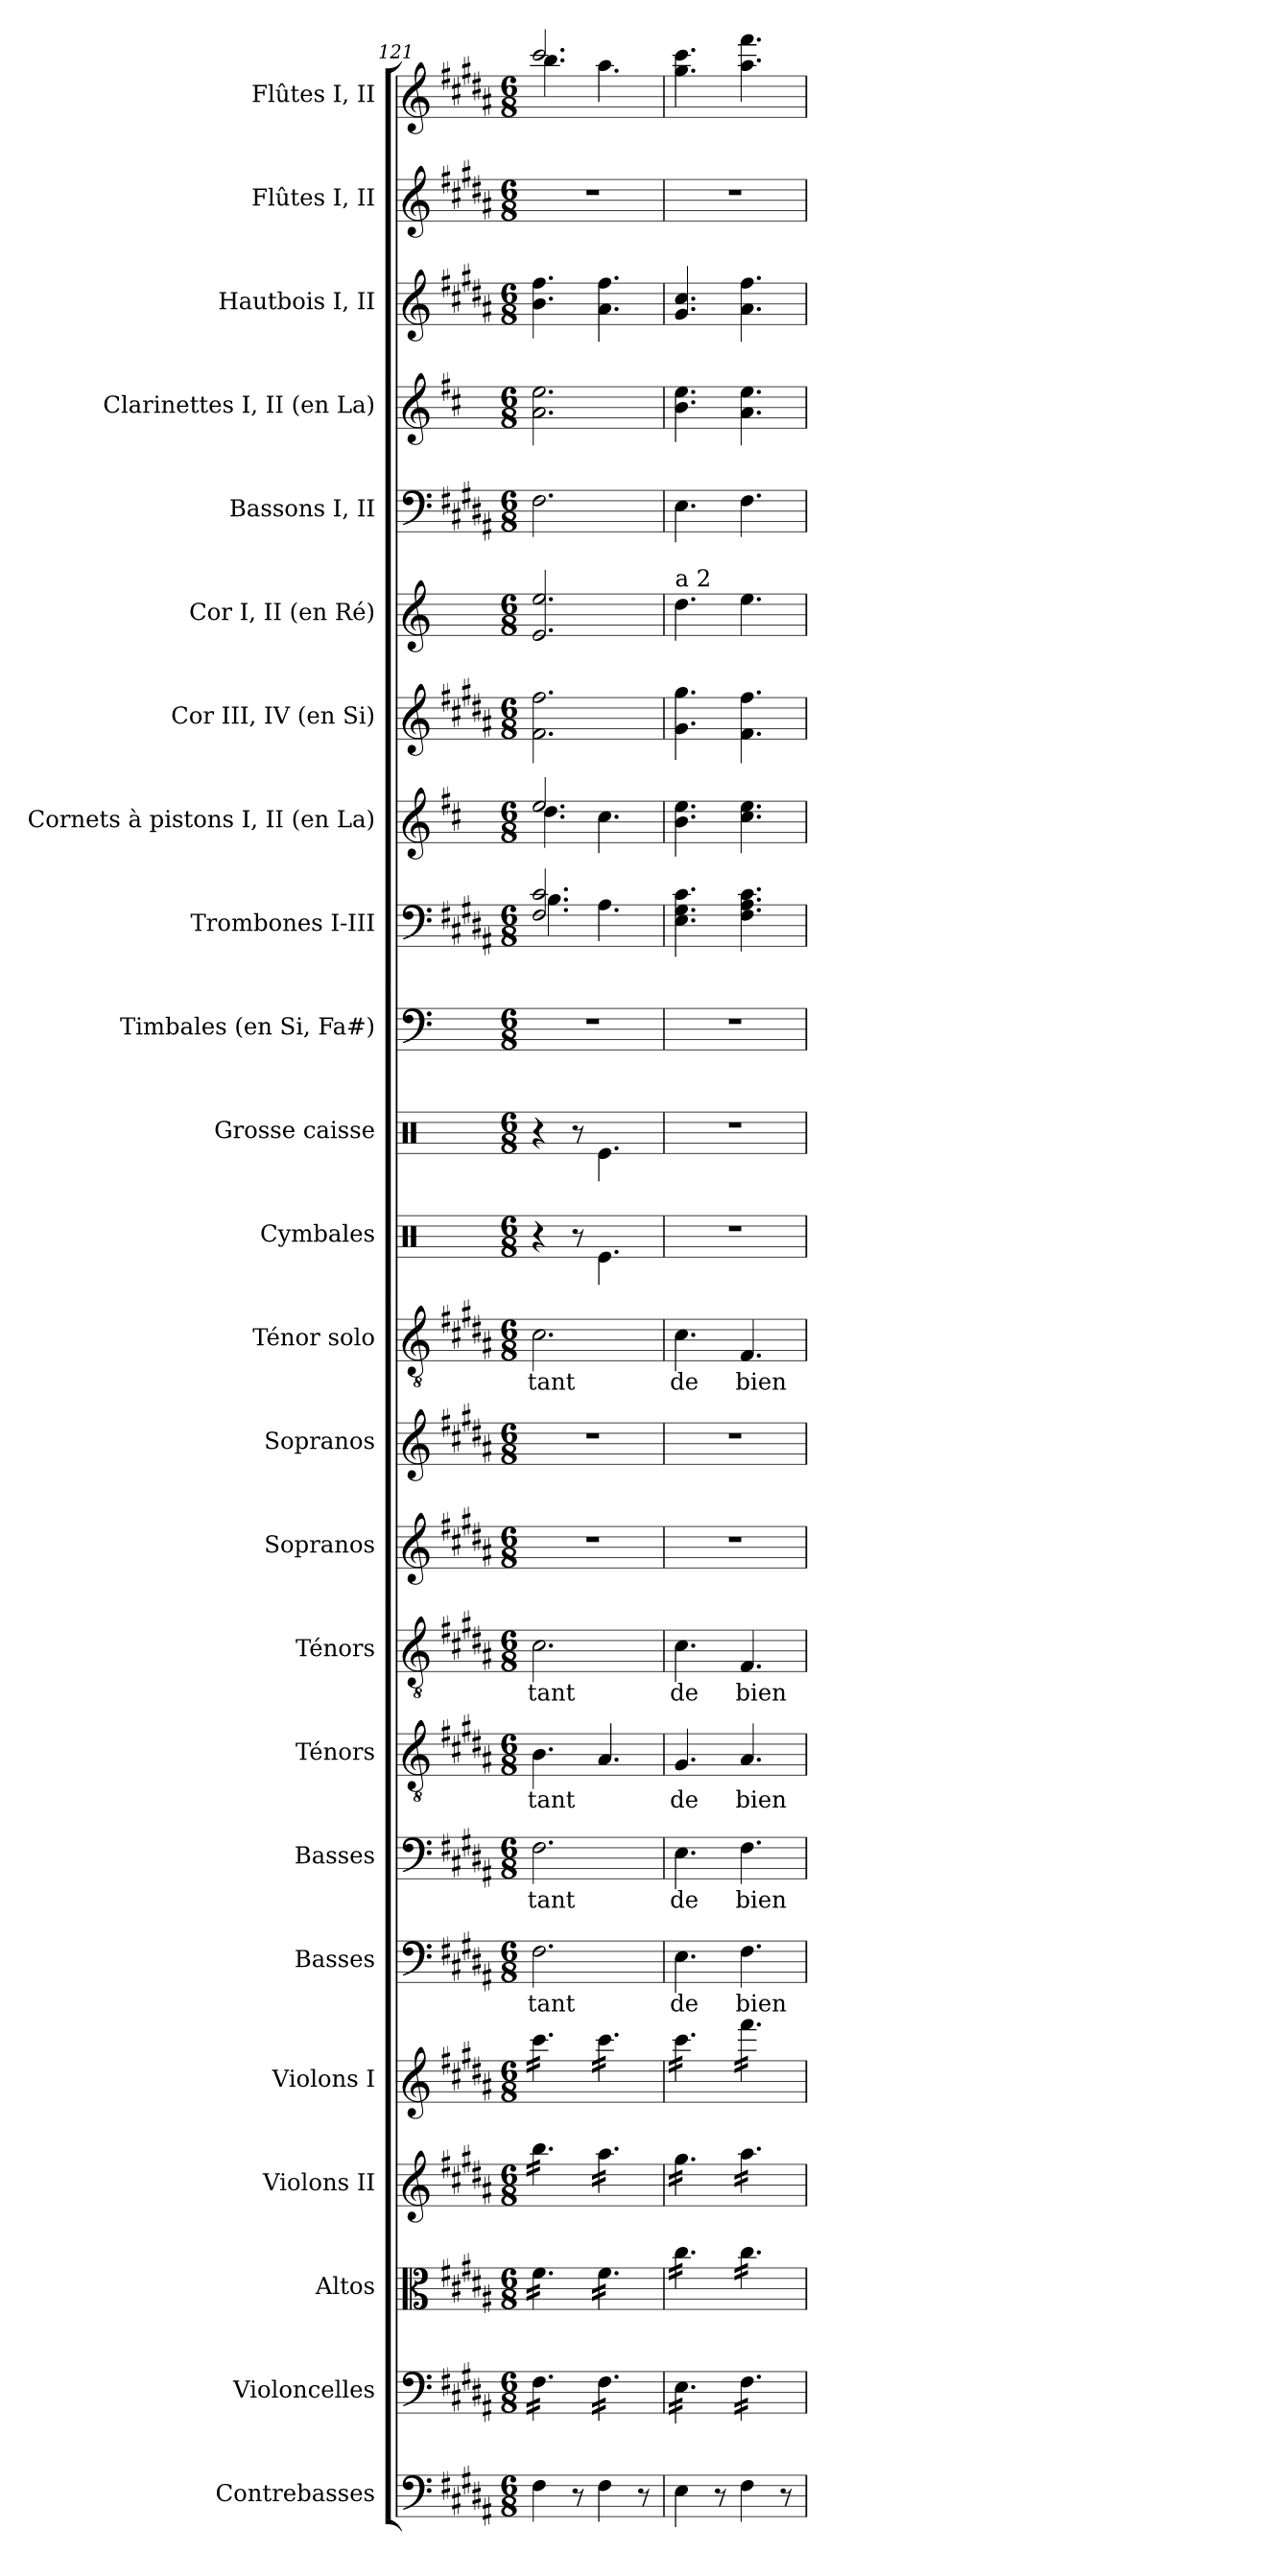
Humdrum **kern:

**kern	**kern	**kern	**kern	**kern	**kern	**text	**kern	**text	**kern	**text	**kern	**text	**kern	**kern	**kern	**text	**kern	**kern	**kern	**kern	**kern	**kern	**kern	**kern	**kern	**kern	**kern	**kern
*part24	*part23	*part22	*part21	*part20	*part19	*part19	*part18	*part18	*part17	*part17	*part16	*part16	*part15	*part14	*part13	*part13	*part12	*part11	*part10	*part9	*part8	*part7	*part6	*part5	*part4	*part3	*part2	*part1
*staff24	*staff23	*staff22	*staff21	*staff20	*staff19	*staff19	*staff18	*staff18	*staff17	*staff17	*staff16	*staff16	*staff15	*staff14	*staff13	*staff13	*staff12	*staff11	*staff10	*staff9	*staff8	*staff7	*staff6	*staff5	*staff4	*staff3	*staff2	*staff1
*I"Contrebasses	*I"Violoncelles	*I"Altos	*I"Violons II	*I"Violons I	*I"Basses	*	*I"Basses	*	*I"Ténors	*	*I"Ténors	*	*I"Sopranos	*I"Sopranos	*I"Ténor solo	*	*I"Cymbales	*I"Grosse caisse	*I"Timbales (en Si, Fa#)	*I"Trombones I-III	*I"Cornets à pistons I, II (en La)	*I"Cor III, IV (en Si)	*I"Cor I, II (en Ré)	*I"Bassons I, II	*I"Clarinettes I, II (en La)	*I"Hautbois I, II	*I"Flûtes I, II	*I"Flûtes I, II
*I'Cb.	*I'Vlles	*I'Altos	*I'Vns II	*I'Vns I	*I'Basses	*	*I'Basses	*	*I'Tén.	*	*I'Tén.	*	*I'Sopr.	*I'Sopr.	*I'Tén. solo	*	*I'Cym.	*I'G. c.	*I'Timb.	*I'Trb.	*I'C.à p. (La)	*I'Cor (Si)	*I'Cor (Ré)	*I'Bns	*I'Cl. (La)	*I'Hb.	*I'Fl.	*I'Fl.
*clefF4	*clefF4	*clefC3	*clefG2	*clefG2	*clefF4	*	*clefF4	*	*clefGv2	*	*clefGv2	*	*clefG2	*clefG2	*clefGv2	*	*clefX	*clefX	*clefF4	*clefF4	*clefG2	*clefG2	*clefG2	*clefF4	*clefG2	*clefG2	*clefG2	*clefG2
*ITrd7c12	*	*	*	*	*	*	*	*	*ITrd7c12	*	*ITrd7c12	*	*	*	*ITrd7c12	*	*	*	*	*	*ITrd2c3	*ITrd8c13	*ITrd6c10	*	*ITrd2c3	*	*	*
*k[f#c#g#d#a#]	*k[f#c#g#d#a#]	*k[f#c#g#d#a#]	*k[f#c#g#d#a#]	*k[f#c#g#d#a#]	*k[f#c#g#d#a#]	*	*k[f#c#g#d#a#]	*	*k[f#c#g#d#a#]	*	*k[f#c#g#d#a#]	*	*k[f#c#g#d#a#]	*k[f#c#g#d#a#]	*k[f#c#g#d#a#]	*	*k[]	*k[]	*k[]	*k[f#c#g#d#a#]	*k[f#c#g#d#a#]	*k[f#c#g#d#a#]	*k[f#c#]	*k[f#c#g#d#a#]	*k[f#c#g#d#a#]	*k[f#c#g#d#a#]	*k[f#c#g#d#a#]	*k[f#c#g#d#a#]
*B:	*B:	*B:	*B:	*B:	*B:	*	*B:	*	*B:	*	*B:	*	*B:	*B:	*B:	*	*C:	*C:	*C:	*B:	*B:	*B:	*D:	*B:	*B:	*B:	*B:	*B:
*M6/8	*M6/8	*M6/8	*M6/8	*M6/8	*M6/8	*	*M6/8	*	*M6/8	*	*M6/8	*	*M6/8	*M6/8	*M6/8	*	*M6/8	*M6/8	*M6/8	*M6/8	*M6/8	*M6/8	*M6/8	*M6/8	*M6/8	*M6/8	*M6/8	*M6/8
=121	=121	=121	=121	=121	=121	=121	=121	=121	=121	=121	=121	=121	=121	=121	=121	=121	=121	=121	=121	=121	=121	=121	=121	=121	=121	=121	=121	=121
!	!	!	!	!	!	!LO:LY:b:color=#000000	!	!	!	!	!	!	!	!	!	!	!	!	!	!	!	!	!	!	!	!	!	!
!	!	!	!	!	!	!	!	!LO:LY:b:color=#000000	!	!	!	!	!	!	!	!	!	!	!	!	!	!	!	!	!	!	!	!
!	!	!	!	!	!	!	!	!	!	!LO:LY:b:color=#000000	!	!	!	!	!	!	!	!	!	!	!	!	!	!	!	!	!	!
!	!	!	!	!	!	!	!	!	!	!	!	!LO:LY:b:color=#000000	!LO:N:vis=1	!LO:N:vis=1	!	!	!	!	!	!	!	!	!	!	!	!	!	!
!	!	!	!	!	!	!	!	!	!	!	!	!	!	!	!	!LO:LY:b:color=#000000	!	!	!LO:N:vis=1	!	!	!	!	!	!	!	!LO:N:vis=1	!
*	*	*	*	*	*	*	*	*	*	*	*	*	*	*	*	*	*	*	*	*^	*^	*	*	*	*	*	*	*^
*	*tremolo	*	*	*	*	*	*	*	*	*	*	*	*	*	*	*	*	*	*	*	*	*	*	*	*	*	*	*	*	*	*
*	*	*tremolo	*	*	*	*	*	*	*	*	*	*	*	*	*	*	*	*	*	*	*	*	*	*	*	*	*	*	*	*	*
*	*	*	*tremolo	*	*	*	*	*	*	*	*	*	*	*	*	*	*	*	*	*	*	*	*	*	*	*	*	*	*	*	*
*	*	*	*	*tremolo	*	*	*	*	*	*	*	*	*	*	*	*	*	*	*	*	*	*	*	*	*	*	*	*	*	*	*
4FF#i\	16F#i\LL	16f#i\LL	16bbi\LL	16ccc#i\LL	2.F#i\	tant	2.F#i\	tant	4.BBi\	tant	2.C#i\	tant	2.r	2.r	2.C#i\	tant	4r	4r	2.r	2.F#i/ 2.c#i	4.Bi\	2.cc#i/	4.bi\	2.F#i\ 2.f#i	2.F#i/ 2.f#i	2.F#i\	2.f#i\ 2.cc#i	4.bi\ 4.ff#i	2.r	2.ccc#i/	4.bbi\
.	16F#i\	16f#i\	16bbi\	16ccc#i\	.	.	.	.	.	.	.	.	.	.	.	.	.	.	.	.	.	.	.	.	.	.	.	.	.	.	.
.	16F#i\	16f#i\	16bbi\	16ccc#i\	.	.	.	.	.	.	.	.	.	.	.	.	.	.	.	.	.	.	.	.	.	.	.	.	.	.	.
.	16F#i\	16f#i\	16bbi\	16ccc#i\	.	.	.	.	.	.	.	.	.	.	.	.	.	.	.	.	.	.	.	.	.	.	.	.	.	.	.
8r	16F#i\	16f#i\	16bbi\	16ccc#i\	.	.	.	.	.	.	.	.	.	.	.	.	8r	8r	.	.	.	.	.	.	.	.	.	.	.	.	.
.	16F#i\JJ	16f#i\JJ	16bbi\JJ	16ccc#i\JJ	.	.	.	.	.	.	.	.	.	.	.	.	.	.	.	.	.	.	.	.	.	.	.	.	.	.	.
4FF#i\	16F#i\LL	16f#i\LL	16aa#i\LL	16ccc#i\LL	.	.	.	.	4.AA#i/	.	.	.	.	.	.	.	4.Rei\	4.Rei\	.	.	4.A#i\	.	4.a#i\	.	.	.	.	4.a#i\ 4.ff#i	.	.	4.aa#i\
.	16F#i\	16f#i\	16aa#i\	16ccc#i\	.	.	.	.	.	.	.	.	.	.	.	.	.	.	.	.	.	.	.	.	.	.	.	.	.	.	.
.	16F#i\	16f#i\	16aa#i\	16ccc#i\	.	.	.	.	.	.	.	.	.	.	.	.	.	.	.	.	.	.	.	.	.	.	.	.	.	.	.
.	16F#i\	16f#i\	16aa#i\	16ccc#i\	.	.	.	.	.	.	.	.	.	.	.	.	.	.	.	.	.	.	.	.	.	.	.	.	.	.	.
8r	16F#i\	16f#i\	16aa#i\	16ccc#i\	.	.	.	.	.	.	.	.	.	.	.	.	.	.	.	.	.	.	.	.	.	.	.	.	.	.	.
.	16F#i\JJ	16f#i\JJ	16aa#i\JJ	16ccc#i\JJ	.	.	.	.	.	.	.	.	.	.	.	.	.	.	.	.	.	.	.	.	.	.	.	.	.	.	.
*	*	*	*	*	*	*	*	*	*	*	*	*	*	*	*	*	*	*	*	*v	*v	*	*	*	*	*	*	*	*	*v	*v
*	*	*	*	*	*	*	*	*	*	*	*	*	*	*	*	*	*	*	*	*	*v	*v	*	*	*	*	*	*	*
=122	=122	=122	=122	=122	=122	=122	=122	=122	=122	=122	=122	=122	=122	=122	=122	=122	=122	=122	=122	=122	=122	=122	=122	=122	=122	=122	=122	=122
!	!	!	!	!	!	!LO:LY:b:color=#000000	!	!	!	!	!	!	!	!	!	!	!	!	!	!	!	!	!	!	!	!	!	!
!	!	!	!	!	!	!	!	!LO:LY:b:color=#000000	!	!	!	!	!	!	!	!	!	!	!	!	!	!	!	!	!	!	!	!
!	!	!	!	!	!	!	!	!	!	!LO:LY:b:color=#000000	!	!	!	!	!	!	!	!	!	!	!	!	!	!	!	!	!	!
!	!	!	!	!	!	!	!	!	!	!	!	!LO:LY:b:color=#000000	!LO:N:vis=1	!LO:N:vis=1	!	!	!	!	!	!	!	!	!	!	!	!	!	!
!	!	!	!	!	!	!	!	!	!	!	!	!	!	!	!	!	!	!	!	!	!	!	!LO:TX:a:t=a 2	!	!	!	!	!
!	!	!	!	!	!	!	!	!	!	!	!	!	!	!	!	!LO:LY:b:color=#000000	!LO:N:vis=1	!LO:N:vis=1	!LO:N:vis=1	!	!	!	!	!	!	!	!LO:N:vis=1	!
4EEi\	16Ei\LL	16cc#i\LL	16gg#i\LL	16ccc#i\LL	4.Ei\	de	4.Ei\	de	4.GG#i/	de	4.C#i\	de	2.r	2.r	4.C#i\	de	2.r	2.r	2.r	4.Ei\ 4.G#i 4.c#i	4.g#i\ 4.cc#i	4.G#i\ 4.g#i	4.ei\	4.Ei\	4.g#i\ 4.cc#i	4.g#i/ 4.cc#i	2.r	4.gg#i\ 4.ccc#i
.	16Ei\	16cc#i\	16gg#i\	16ccc#i\	.	.	.	.	.	.	.	.	.	.	.	.	.	.	.	.	.	.	.	.	.	.	.	.
.	16Ei\	16cc#i\	16gg#i\	16ccc#i\	.	.	.	.	.	.	.	.	.	.	.	.	.	.	.	.	.	.	.	.	.	.	.	.
.	16Ei\	16cc#i\	16gg#i\	16ccc#i\	.	.	.	.	.	.	.	.	.	.	.	.	.	.	.	.	.	.	.	.	.	.	.	.
8r	16Ei\	16cc#i\	16gg#i\	16ccc#i\	.	.	.	.	.	.	.	.	.	.	.	.	.	.	.	.	.	.	.	.	.	.	.	.
.	16Ei\JJ	16cc#i\JJ	16gg#i\JJ	16ccc#i\JJ	.	.	.	.	.	.	.	.	.	.	.	.	.	.	.	.	.	.	.	.	.	.	.	.
!	!	!	!	!	!	!LO:LY:b:color=#000000	!	!	!	!	!	!	!	!	!	!	!	!	!	!	!	!	!	!	!	!	!	!
!	!	!	!	!	!	!	!	!LO:LY:b:color=#000000	!	!	!	!	!	!	!	!	!	!	!	!	!	!	!	!	!	!	!	!
!	!	!	!	!	!	!	!	!	!	!LO:LY:b:color=#000000	!	!	!	!	!	!	!	!	!	!	!	!	!	!	!	!	!	!
!	!	!	!	!	!	!	!	!	!	!	!	!LO:LY:b:color=#000000	!	!	!	!	!	!	!	!	!	!	!	!	!	!	!	!
!	!	!	!	!	!	!	!	!	!	!	!	!	!	!	!	!LO:LY:b:color=#000000	!	!	!	!	!	!	!	!	!	!	!	!
4FF#i\	16F#i\LL	16cc#i\LL	16aa#i\LL	16fff#i\LL	4.F#i\	bien-	4.F#i\	bien-	4.AA#i/	bien-	4.FF#i/	bien-	.	.	4.FF#i/	bien-	.	.	.	4.F#i\ 4.A#i 4.c#i	4.a#i\ 4.cc#i	4.F#i\ 4.f#i	4.f#i\	4.F#i\	4.f#i\ 4.cc#i	4.a#i\ 4.ff#i	.	4.aa#i\ 4.fff#i
.	16F#i\	16cc#i\	16aa#i\	16fff#i\	.	.	.	.	.	.	.	.	.	.	.	.	.	.	.	.	.	.	.	.	.	.	.	.
.	16F#i\	16cc#i\	16aa#i\	16fff#i\	.	.	.	.	.	.	.	.	.	.	.	.	.	.	.	.	.	.	.	.	.	.	.	.
.	16F#i\	16cc#i\	16aa#i\	16fff#i\	.	.	.	.	.	.	.	.	.	.	.	.	.	.	.	.	.	.	.	.	.	.	.	.
8r	16F#i\	16cc#i\	16aa#i\	16fff#i\	.	.	.	.	.	.	.	.	.	.	.	.	.	.	.	.	.	.	.	.	.	.	.	.
.	16F#i\JJ	16cc#i\JJ	16aa#i\JJ	16fff#i\JJ	.	.	.	.	.	.	.	.	.	.	.	.	.	.	.	.	.	.	.	.	.	.	.	.
*	*	*	*	*Xtremolo	*	*	*	*	*	*	*	*	*	*	*	*	*	*	*	*	*	*	*	*	*	*	*	*
*	*	*	*Xtremolo	*	*	*	*	*	*	*	*	*	*	*	*	*	*	*	*	*	*	*	*	*	*	*	*	*
*	*	*Xtremolo	*	*	*	*	*	*	*	*	*	*	*	*	*	*	*	*	*	*	*	*	*	*	*	*	*	*
*	*Xtremolo	*	*	*	*	*	*	*	*	*	*	*	*	*	*	*	*	*	*	*	*	*	*	*	*	*	*	*
=	=	=	=	=	=	=	=	=	=	=	=	=	=	=	=	=	=	=	=	=	=	=	=	=	=	=	=	=
*-	*-	*-	*-	*-	*-	*-	*-	*-	*-	*-	*-	*-	*-	*-	*-	*-	*-	*-	*-	*-	*-	*-	*-	*-	*-	*-	*-	*-
